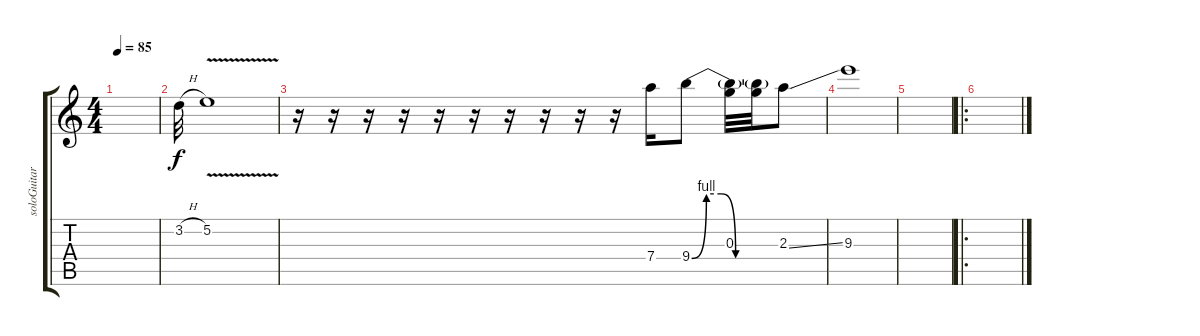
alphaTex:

\track ("soloGuitar" "soloGuitar") {instrument overdrivenguitar}
\staff {score tabs}
\tuning (E4 B3 G4 D4 A3 E3) {hide}
\ts (4 4)
\tempo 85
\clef g2
\ks c
|
3.2{h}.32{volume 6} 5.2{v}.1 |
r.16 r.16 r.16 r.16 r.16 r.16 r.16 r.16 r.16 r.16 7.4.16 9.4{be (custom 0 0 10 4 20 4 30 0 60 0)}.8 (0.3 9.4{t}).32 (0.3{t} 9.4{t}).32 2.3{ss}.8 |
9.3.1 |
|
\ro
